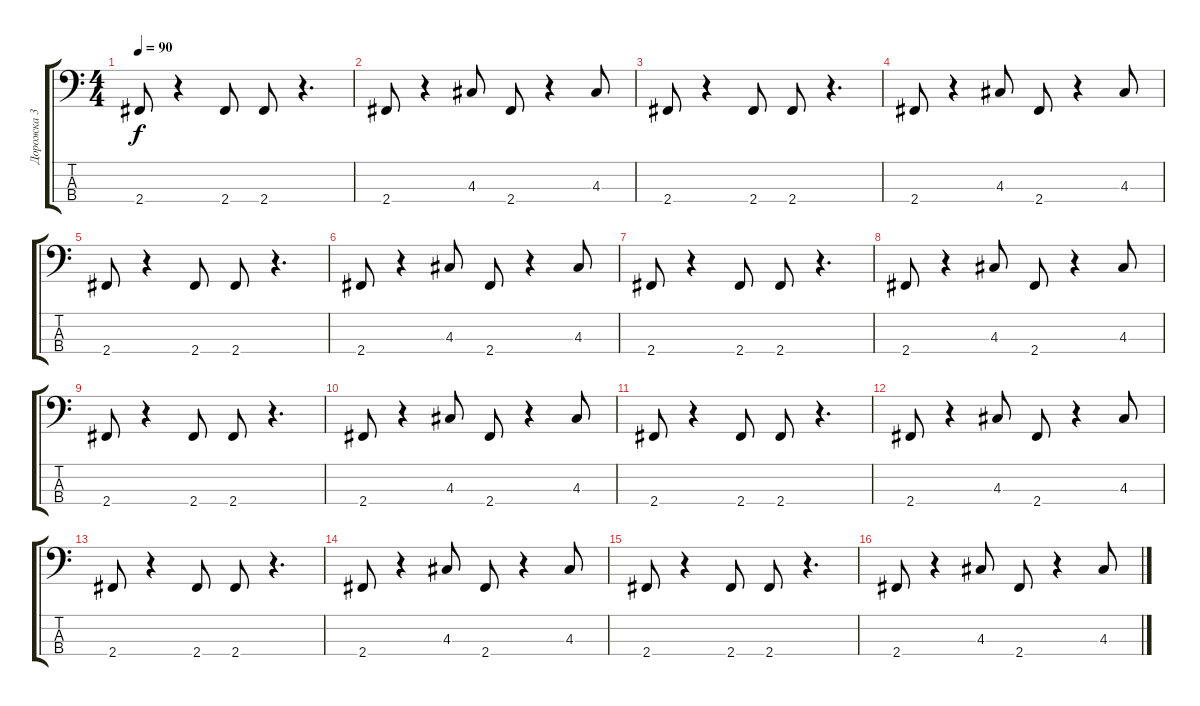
\track ("Дорожка 3" "Дорожка 3") {instrument electricbassfinger}
\staff {score tabs}
\tuning (G2 D2 A1 E1) {hide}
\ts (4 4)
\tempo 90
\clef f4
\ks c
2.4.8{dy f} r.4 2.4.8 2.4.8 r.4{d} |
2.4.8 r.4 4.3.8 2.4.8 r.4 4.3.8 |
2.4.8 r.4 2.4.8 2.4.8 r.4{d} |
2.4.8 r.4 4.3.8 2.4.8 r.4 4.3.8 |
2.4.8 r.4 2.4.8 2.4.8 r.4{d} |
2.4.8 r.4 4.3.8 2.4.8 r.4 4.3.8 |
2.4.8 r.4 2.4.8 2.4.8 r.4{d} |
2.4.8 r.4 4.3.8 2.4.8 r.4 4.3.8 |
2.4.8 r.4 2.4.8 2.4.8 r.4{d} |
2.4.8 r.4 4.3.8 2.4.8 r.4 4.3.8 |
2.4.8 r.4 2.4.8 2.4.8 r.4{d} |
2.4.8 r.4 4.3.8 2.4.8 r.4 4.3.8 |
2.4.8 r.4 2.4.8 2.4.8 r.4{d} |
2.4.8 r.4 4.3.8 2.4.8 r.4 4.3.8 |
2.4.8 r.4 2.4.8 2.4.8 r.4{d} |
2.4.8 r.4 4.3.8 2.4.8 r.4 4.3.8
